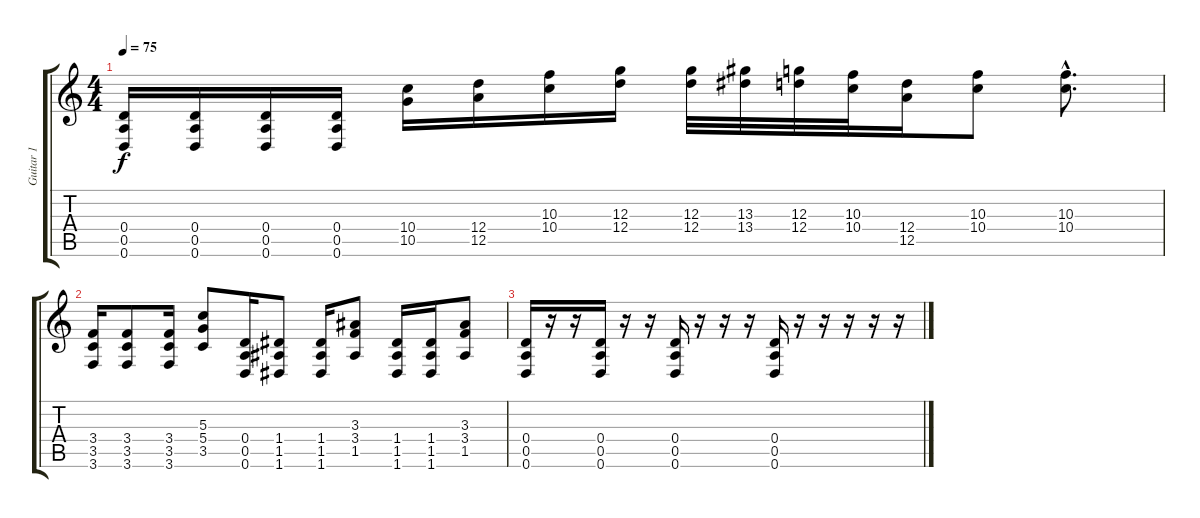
\track ("Guitar 1" "Guitar 1") {instrument distortionguitar}
\staff {score tabs}
\tuning (E4 B3 G3 D3 A2 D2) {hide}
\ts (4 4)
\tempo 75
\clef g2
\ks c
(0.4 0.5 0.6).16{dy f} (0.4 0.5 0.6).16 (0.4 0.5 0.6).16 (0.4 0.5 0.6).16 (10.4 10.5).16 (12.4 12.5).16 (10.3 10.4).16 (12.3 12.4).16 (12.3 12.4).32 (13.3 13.4).32 (12.3 12.4).32 (10.3 10.4).32 (12.4 12.5).16 (10.3 10.4).8 (10.3{hac} 10.4{hac}).8{d} |
(3.4 3.5 3.6).16 (3.4 3.5 3.6).8 (3.4 3.5 3.6).16 (5.3 5.4 3.5).8 (0.4 0.5 0.6).16 (1.4 1.5 1.6).8 (1.4 1.5 1.6).16 (3.3 3.4 1.5).8 (1.4 1.5 1.6).16 (1.4 1.5 1.6).16 (3.3 3.4 1.5).8 |
(0.4 0.5 0.6).16 r.16 r.16 (0.4 0.5 0.6).16 r.16 r.16 (0.4 0.5 0.6).16 r.16 r.16 r.16 (0.4 0.5 0.6).16 r.16 r.16 r.16 r.16 r.16
